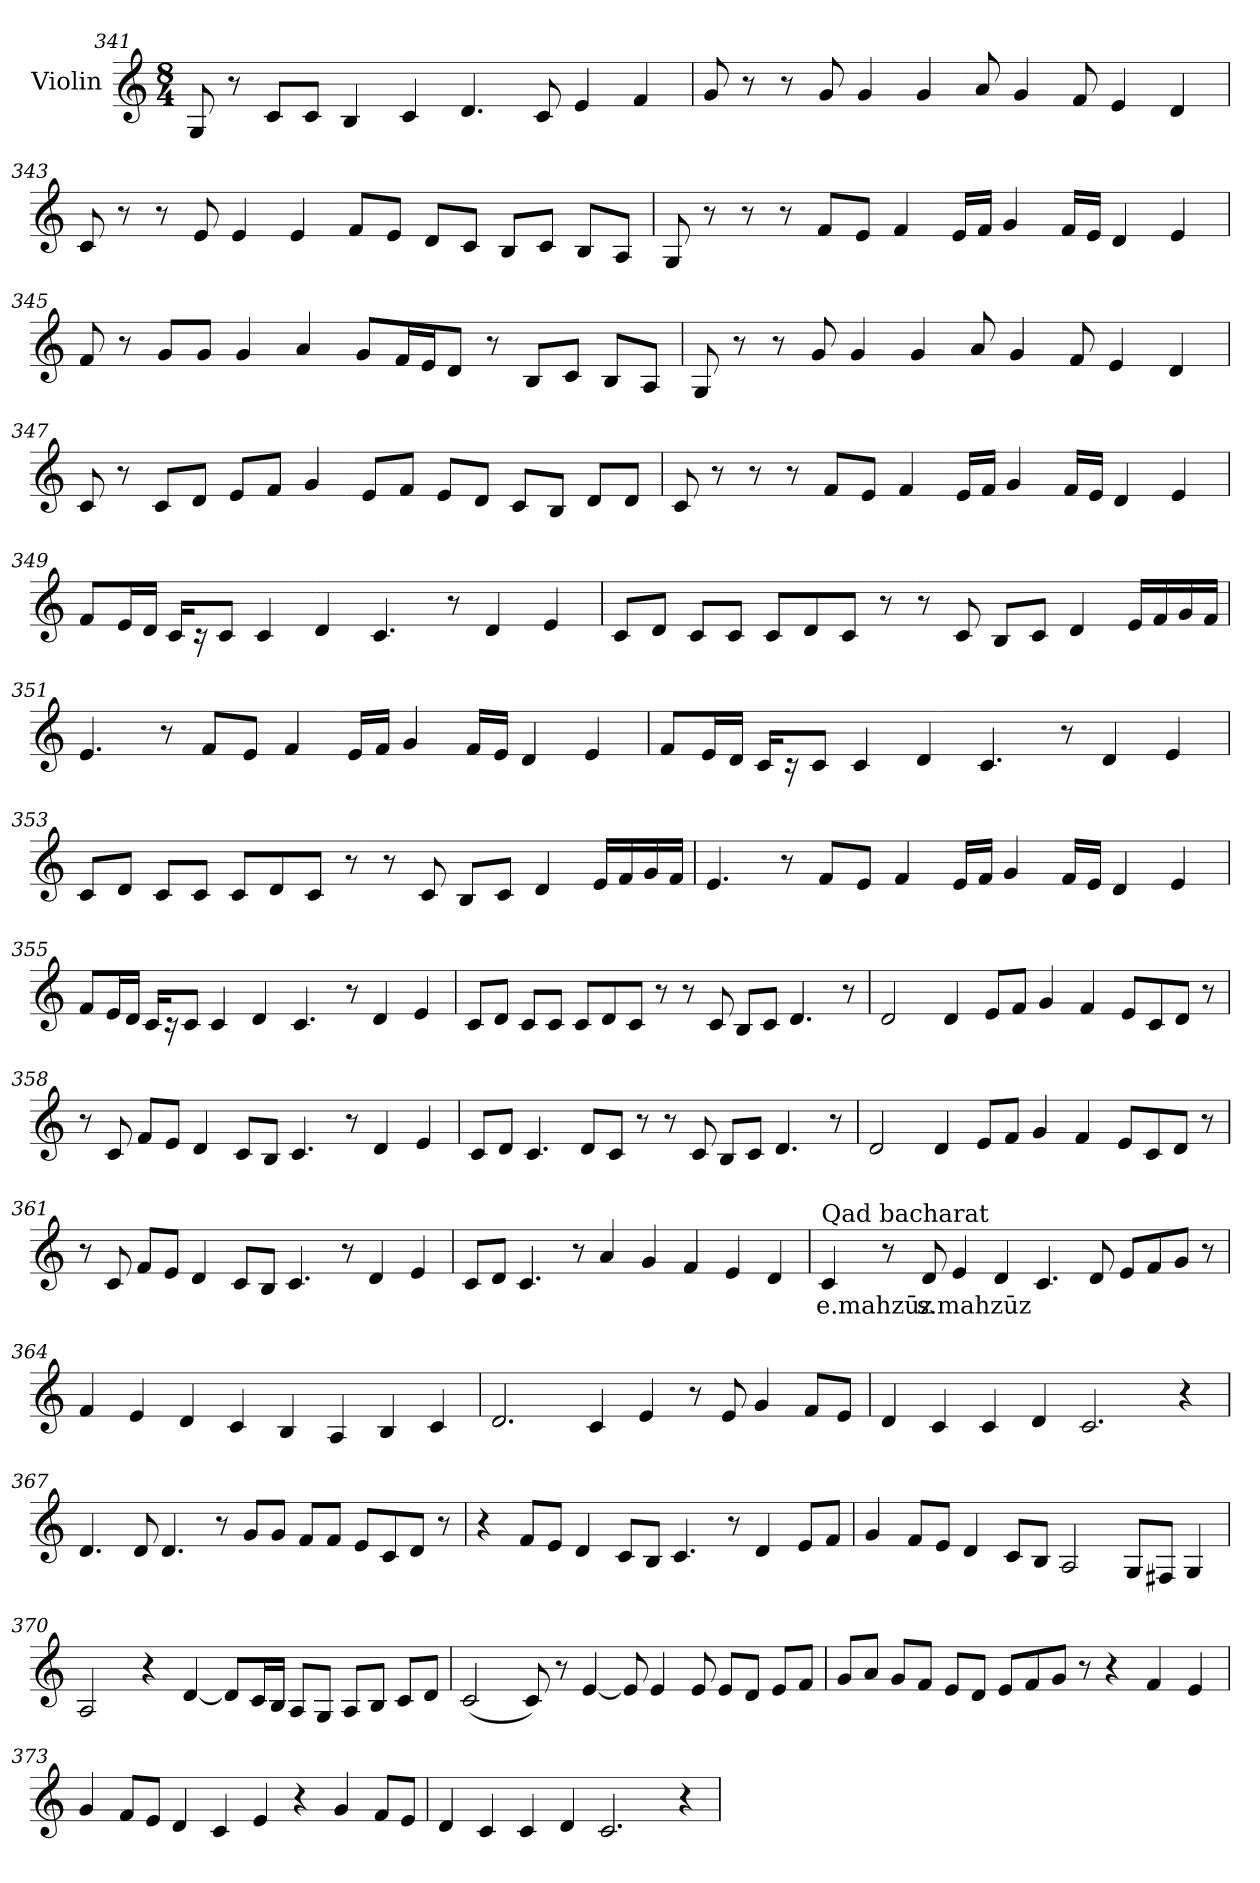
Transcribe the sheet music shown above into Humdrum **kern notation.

**kern	**text
*part1	*part1
*staff1	*staff1
*I"Violin	*
*clefG2	*
*k[]	*
*M8/4	*
=341	=341
8G/	.
8r	.
8c/L	.
8c/J	.
4B/	.
4c/	.
4.d/	.
8c/	.
4e/	.
4f/	.
!!LO:LB:g=z
=342	=342
8g/	.
8r	.
8r	.
8g/	.
4g/	.
4g/	.
8a/	.
4g/	.
8f/	.
4e/	.
4d/	.
=343	=343
8c/	.
8r	.
8r	.
8e/	.
4e/	.
4e/	.
8f/L	.
8e/J	.
8d/L	.
8c/J	.
8B/L	.
8c/J	.
8B/L	.
8A/J	.
!!LO:LB:g=z
=344	=344
8G/	.
8r	.
8r	.
8r	.
8f/L	.
8e/J	.
4f/	.
16e/LL	.
16f/JJ	.
4g/	.
16f/LL	.
16e/JJ	.
4d/	.
4e/	.
=345	=345
8f/	.
8r	.
8g/L	.
8g/J	.
4g/	.
4a/	.
8g/L	.
16f/L	.
16e/J	.
8d/J	.
8r	.
8B/L	.
8c/J	.
8B/L	.
8A/J	.
!!LO:LB:g=z
=346	=346
8G/	.
8r	.
8r	.
8g/	.
4g/	.
4g/	.
8a/	.
4g/	.
8f/	.
4e/	.
4d/	.
=347	=347
8c/	.
8r	.
8c/L	.
8d/J	.
8e/L	.
8f/J	.
4g/	.
8e/L	.
8f/J	.
8e/L	.
8d/J	.
8c/L	.
8B/J	.
8d/L	.
8d/J	.
!!LO:LB:g=z
=348	=348
8c/	.
8r	.
8r	.
8r	.
8f/L	.
8e/J	.
4f/	.
16e/LL	.
16f/JJ	.
4g/	.
16f/LL	.
16e/JJ	.
4d/	.
4e/	.
=349	=349
8f/L	.
16e/L	.
16d/JJ	.
16c/KL	.
16r	.
8c/J	.
4c/	.
4d/	.
4.c/	.
8r	.
4d/	.
4e/	.
!!LO:PB:g=z
=350	=350
8c/L	.
8d/J	.
8c/L	.
8c/J	.
8c/L	.
8d/	.
8c/J	.
8r	.
8r	.
8c/	.
8B/L	.
8c/J	.
4d/	.
16e/LL	.
16f/	.
16g/	.
16f/JJ	.
=351	=351
4.e/	.
8r	.
8f/L	.
8e/J	.
4f/	.
16e/LL	.
16f/JJ	.
4g/	.
16f/LL	.
16e/JJ	.
4d/	.
4e/	.
!!LO:LB:g=z
=352	=352
8f/L	.
16e/L	.
16d/JJ	.
16c/KL	.
16r	.
8c/J	.
4c/	.
4d/	.
4.c/	.
8r	.
4d/	.
4e/	.
=353	=353
8c/L	.
8d/J	.
8c/L	.
8c/J	.
8c/L	.
8d/	.
8c/J	.
8r	.
8r	.
8c/	.
8B/L	.
8c/J	.
4d/	.
16e/LL	.
16f/	.
16g/	.
16f/JJ	.
!!LO:LB:g=z
=354	=354
4.e/	.
8r	.
8f/L	.
8e/J	.
4f/	.
16e/LL	.
16f/JJ	.
4g/	.
16f/LL	.
16e/JJ	.
4d/	.
4e/	.
=355	=355
8f/L	.
16e/L	.
16d/JJ	.
16c/KL	.
16r	.
8c/J	.
4c/	.
4d/	.
4.c/	.
8r	.
4d/	.
4e/	.
!!LO:LB:g=z
=356	=356
8c/L	.
8d/J	.
8c/L	.
8c/J	.
8c/L	.
8d/	.
8c/J	.
8r	.
8r	.
8c/	.
8B/L	.
8c/J	.
4.d/	.
8r	.
=357	=357
2d/	.
4d/	.
8e/L	.
8f/J	.
4g/	.
4f/	.
8e/L	.
8c/	.
8d/J	.
8r	.
!!LO:LB:g=z
=358	=358
8r	.
8c/	.
8f/L	.
8e/J	.
4d/	.
8c/L	.
8B/J	.
4.c/	.
8r	.
4d/	.
4e/	.
=359	=359
8c/L	.
8d/J	.
4.c/	.
8d/L	.
8c/J	.
8r	.
8r	.
8c/	.
8B/L	.
8c/J	.
4.d/	.
8r	.
!!LO:LB:g=z
=360	=360
2d/	.
4d/	.
8e/L	.
8f/J	.
4g/	.
4f/	.
8e/L	.
8c/	.
8d/J	.
8r	.
=361	=361
8r	.
8c/	.
8f/L	.
8e/J	.
4d/	.
8c/L	.
8B/J	.
4.c/	.
8r	.
4d/	.
4e/	.
=362	=362
8c/L	.
8d/J	.
4.c/	.
8r	.
4a/	.
4g/	.
4f/	.
4e/	.
4d/	.
!!LO:LB:g=z
=363	=363
*MM150	*
!LO:TX:a:t=Qad bacharat	!
!	!LO:LY:b
4c/	e.mahzūz
8r	.
!	!LO:LY:b
8d/	s.mahzūz
4e/	.
4d/	.
4.c/	.
8d/	.
8e/L	.
8f/	.
8g/J	.
8r	.
=364	=364
4f/	.
4e/	.
4d/	.
4c/	.
4B/	.
4A/	.
4B/	.
4c/	.
=365	=365
2.d/	.
4c/	.
4e/	.
8r	.
8e/	.
4g/	.
8f/L	.
8e/J	.
!!LO:LB:g=z
=366	=366
4d/	.
4c/	.
4c/	.
4d/	.
2.c/	.
4r	.
!!LO:PB:g=z
=367	=367
4.d/	.
8d/	.
4.d/	.
8r	.
8g/L	.
8g/J	.
8f/L	.
8f/J	.
8e/L	.
8c/	.
8d/J	.
8r	.
=368	=368
4r	.
8f/L	.
8e/J	.
4d/	.
8c/L	.
8B/J	.
4.c/	.
8r	.
4d/	.
8e/L	.
8f/J	.
!!LO:LB:g=z
=369	=369
4g/	.
8f/L	.
8e/J	.
4d/	.
8c/L	.
8B/J	.
2A/	.
8G/L	.
8F#X/J	.
4G/	.
=370	=370
2A/	.
4r	.
[4d/	.
8d/L]	.
16c/L	.
16B/JJ	.
8A/L	.
8G/J	.
8A/L	.
8B/J	.
8c/L	.
8d/J	.
!!LO:LB:g=z
=371	=371
(<2c/	.
8c/)	.
8r	.
[4e/	.
8e/]	.
4e/	.
8e/	.
8e/L	.
8d/J	.
8e/L	.
8f/J	.
=372	=372
8g/L	.
8a/J	.
8g/L	.
8f/J	.
8e/L	.
8d/J	.
8e/L	.
8f/	.
8g/J	.
8r	.
4r	.
4f/	.
4e/	.
!!LO:LB:g=z
=373	=373
4g/	.
8f/L	.
8e/J	.
4d/	.
4c/	.
4e/	.
4r	.
4g/	.
8f/L	.
8e/J	.
=374	=374
4d/	.
4c/	.
4c/	.
4d/	.
2.c/	.
4r	.
=	=
*-	*-
